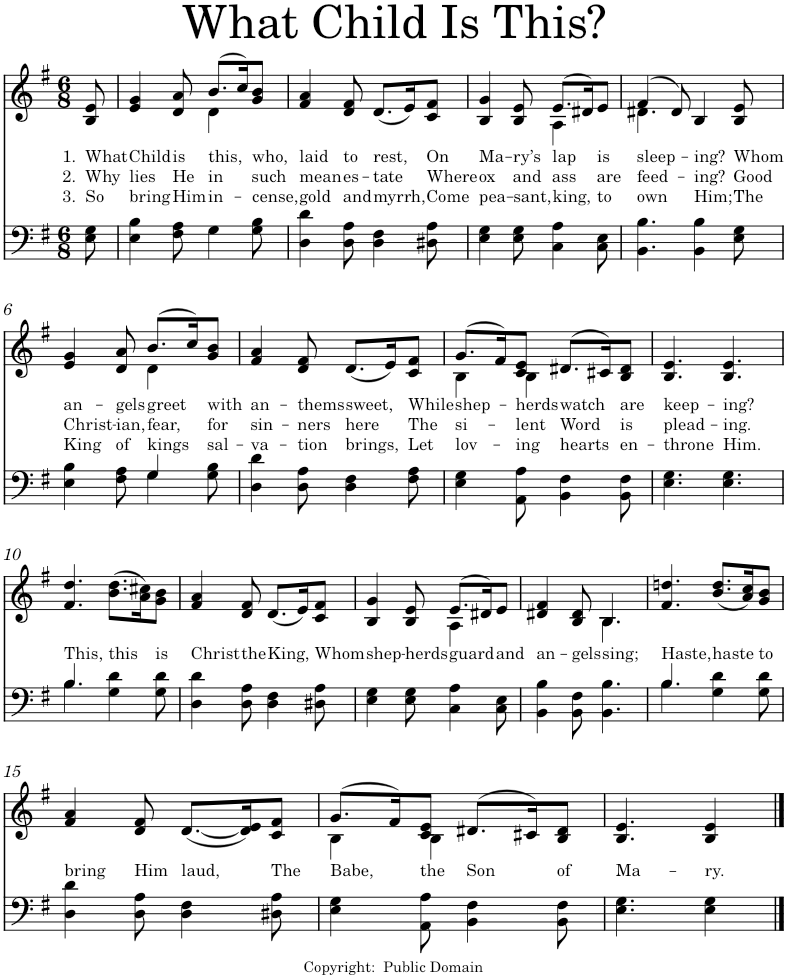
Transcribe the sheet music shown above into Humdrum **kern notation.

**kern	**kern	**text	**text	**text
*part2	*part1	*part1	*part1	*part1
*staff2	*staff1	*staff1	*staff1	*staff1
*I"Piano	*I"Piano	*	*	*
*I'Pno	*I'Pno	*	*	*
*clefF4	*clefG2	*	*	*
*k[f#]	*k[f#]	*	*	*
*G:	*G:	*	*	*
*M6/8	*M6/8	*	*	*
=1	=1	=1	=1	=1
!	!	!LO:LY:b	!LO:LY:b	!LO:LY:b
8E\ 8G\	8B/ 8e/	1. What	2. Why	3. So
=2	=2	=2	=2	=2
!	!	!LO:LY:b	!LO:LY:b	!LO:LY:b
*	*^	*	*	*
4E\ 4B\	4e/ 4g/	4.ryy	Child	lies	bring
!	!	!	!LO:LY:b	!LO:LY:b	!LO:LY:b
8F#\ 8A\	8d/ 8a/	.	is	He	Him
!	!	!	!LO:LY:b	!LO:LY:b	!LO:LY:b
4G\	(8.b/L	4d\	this,	in	in-
.	16cc/K)	.	.	.	.
!	!	!	!LO:LY:b	!LO:LY:b	!LO:LY:b
8G\ 8B\	8g/ 8b/J	8ryy	who,	such	-cense,
=3	=3	=3	=3	=3	=3
!	!	!	!LO:LY:b	!LO:LY:b	!LO:LY:b
*	*v	*v	*	*	*
4D\ 4d\	4f#/ 4a/	laid	mean	gold
!	!	!LO:LY:b	!LO:LY:b	!LO:LY:b
8D\ 8A\	8d/ 8f#/	to	es-	and
!	!	!LO:LY:b	!LO:LY:b	!LO:LY:b
4D\ 4F#\	(8.d/L	rest,	-tate	myrrh,
.	16e/K)	.	.	.
!	!	!LO:LY:b	!LO:LY:b	!LO:LY:b
8D#X\ 8A\	8c/ 8f#/J	On	Where	Come
=4	=4	=4	=4	=4
!	!	!LO:LY:b	!LO:LY:b	!LO:LY:b
*	*^	*	*	*
4E\ 4G\	4B/ 4g/	4.ryy	Ma-	ox	pea-
!	!	!	!LO:LY:b	!LO:LY:b	!LO:LY:b
8E\ 8G\	8B/ 8e/	.	-ry’s	and	-sant,
!	!	!	!LO:LY:b	!LO:LY:b	!LO:LY:b
4C\ 4A\	(8.e/L	4A\	lap	ass	king,
.	16d#X/K)	.	.	.	.
!	!	!	!LO:LY:b	!LO:LY:b	!LO:LY:b
8C\ 8E\	8e/J	8ryy	is	are	to
=5	=5	=5	=5	=5	=5
!	!	!	!LO:LY:b	!LO:LY:b	!LO:LY:b
4.BB\ 4.B\	(4f#/	4.d#X\	sleep-	feed-	own
.	8d#/)	.	.	.	.
!	!	!	!LO:LY:b	!LO:LY:b	!LO:LY:b
4BB\ 4B\	4B/	4.ryy	-ing?	-ing?	Him;
!	!	!	!LO:LY:b	!LO:LY:b	!LO:LY:b
8E\ 8G\	8B/ 8e/	.	Whom	Good	The
!!LO:LB:g=z	!!
=6	=6	=6	=6	=6	=6
*^	*	*	*	*	*
!	!	!	!	!LO:LY:b	!LO:LY:b	!LO:LY:b
4E\ 4B\	4.ryy	4e/ 4g/	4.ryy	an-	Christ-	King
!	!	!	!	!LO:LY:b	!LO:LY:b	!LO:LY:b
8F#\ 8A\	.	8d/ 8a/	.	-gels	-ian,	of
!	!	!	!	!LO:LY:b	!LO:LY:b	!LO:LY:b
4G/	4G\	(8.b/L	4d\	greet	fear,	kings
.	.	16cc/K)	.	.	.	.
!	!	!	!	!LO:LY:b	!LO:LY:b	!LO:LY:b
8G\ 8B\	8ryy	8g/ 8b/J	8ryy	with	for	sal-
=7	=7	=7	=7	=7	=7	=7
!	!	!	!	!LO:LY:b	!LO:LY:b	!LO:LY:b
*v	*v	*	*	*	*	*
*	*v	*v	*	*	*
4D\ 4d\	4f#/ 4a/	an-	sin-	-va-
!	!	!LO:LY:b	!LO:LY:b	!LO:LY:b
8D\ 8A\	8d/ 8f#/	-thems	-ners	-tion
!	!	!LO:LY:b	!LO:LY:b	!LO:LY:b
4D\ 4F#\	(8.d/L	sweet,	here	brings,
.	16e/K)	.	.	.
!	!	!LO:LY:b	!LO:LY:b	!LO:LY:b
8F#\ 8A\	8c/ 8f#/J	While	The	Let
=8	=8	=8	=8	=8
!	!	!LO:LY:b	!LO:LY:b	!LO:LY:b
*	*^	*	*	*
4E\ 4G\	(8.g/L	4B\	shep-	si-	lov-
.	16f#/K)	.	.	.	.
!	!	!	!LO:LY:b	!LO:LY:b	!LO:LY:b
8AA\ 8A\	8c/ 8e/J	4B\	-herds	-lent	-ing
!	!	!	!LO:LY:b	!LO:LY:b	!LO:LY:b
4BB\ 4F#\	(8.d#X/L	.	watch	Word	hearts
.	.	4ryy	.	.	.
.	16c#X/K)	.	.	.	.
!	!	!	!LO:LY:b	!LO:LY:b	!LO:LY:b
8BB\ 8F#\	8B/ 8d#/J	.	are	is	en-
*	*v	*v	*	*	*
=9	=9	=9	=9	=9
!	!	!LO:LY:b	!LO:LY:b	!LO:LY:b
4.E\ 4.G\	4.B/ 4.e/	keep-	plead-	-throne
!	!	!LO:LY:b	!LO:LY:b	!LO:LY:b
4.E\ 4.G\	4.B/ 4.e/	-ing?	-ing.	Him.
!!LO:LB:g=z
=10	=10	=10	=10	=10
*^	*	*	*	*
!	!	!	!LO:LY:b	!	!
4.B/	4.B\	4.f#/ 4.dd/	This,	.	.
!	!	!	!LO:LY:b	!	!
4G\ 4d\	4.ryy	(8.b\ 8.dd\L	this	.	.
.	.	16a\ 16cc#X\K)	.	.	.
!	!	!	!LO:LY:b	!	!
8G\ 8d\	.	8g\ 8b\J	is	.	.
*v	*v	*	*	*	*
=11	=11	=11	=11	=11
!	!	!LO:LY:b	!	!
4D\ 4d\	4f#/ 4a/	Christ	.	.
!	!	!LO:LY:b	!	!
8D\ 8A\	8d/ 8f#/	the	.	.
!	!	!LO:LY:b	!	!
4D\ 4F#\	(8.d/L	King,	.	.
.	16e/K)	.	.	.
!	!	!LO:LY:b	!	!
8D#X\ 8A\	8c/ 8f#/J	Whom	.	.
=12	=12	=12	=12	=12
!	!	!LO:LY:b	!	!
*	*^	*	*	*
4E\ 4G\	4B/ 4g/	4.ryy	shep-	.	.
!	!	!	!LO:LY:b	!	!
8E\ 8G\	8B/ 8e/	.	-herds	.	.
!	!	!	!LO:LY:b	!	!
4C\ 4A\	(8.e/L	4A\	guard	.	.
.	16d#X/K)	.	.	.	.
!	!	!	!LO:LY:b	!	!
8C\ 8E\	8e/J	8ryy	and	.	.
=13	=13	=13	=13	=13	=13
!	!	!	!LO:LY:b	!	!
4BB\ 4B\	4d#X/ 4f#/	4.ryy	an-	.	.
!	!	!	!LO:LY:b	!	!
8BB\ 8F#\	8B/ 8d#/	.	-gels	.	.
!	!	!	!LO:LY:b	!	!
4.BB\ 4.B\	4.B/	4.B\	sing;	.	.
=14	=14	=14	=14	=14	=14
*^	*	*	*	*	*
!	!	!	!	!LO:LY:b	!	!
*	*	*v	*v	*	*	*
4.B/	4.B\	4.f#/ 4.ddn/	Haste,	.	.
!	!	!	!LO:LY:b	!	!
4G\ 4d\	4.ryy	(8.b/ 8.dd/L	haste	.	.
.	.	16a/ 16cc/K)	.	.	.
!	!	!	!LO:LY:b	!	!
8G\ 8d\	.	8g/ 8b/J	to	.	.
*v	*v	*	*	*	*
!!LO:LB:g=z
=15	=15	=15	=15	=15
!	!	!LO:LY:b	!	!
4D\ 4d\	4f#/ 4a/	bring	.	.
!	!	!LO:LY:b	!	!
8D\ 8A\	8d/ 8f#/	Him	.	.
!	!	!LO:LY:b	!	!
4D\ 4F#\	([8.d/L	laud,	.	.
.	16d/] 16e/K)	.	.	.
!	!	!LO:LY:b	!	!
8D#X\ 8A\	8c/ 8f#/J	The	.	.
=16	=16	=16	=16	=16
!	!	!LO:LY:b	!	!
*	*^	*	*	*
4E\ 4G\	(8.g/L	4B\	Babe,	.	.
.	16f#/K)	.	.	.	.
!	!	!	!LO:LY:b	!	!
8AA\ 8A\	8c/ 8e/J	4B\	the	.	.
!	!	!	!LO:LY:b	!	!
4BB\ 4F#\	(8.d#X/L	.	Son	.	.
.	.	4ryy	.	.	.
.	16c#X/K)	.	.	.	.
!	!	!	!LO:LY:b	!	!
8BB\ 8F#\	8B/ 8d#/J	.	of	.	.
*	*v	*v	*	*	*
=17	=17	=17	=17	=17
!	!	!LO:LY:b	!	!
4.E\ 4.G\	4.B/ 4.e/	Ma-	.	.
!	!	!LO:LY:b	!	!
4E\ 4G\	4B/ 4e/	-ry.	.	.
==	==	==	==	==
*-	*-	*-	*-	*-
